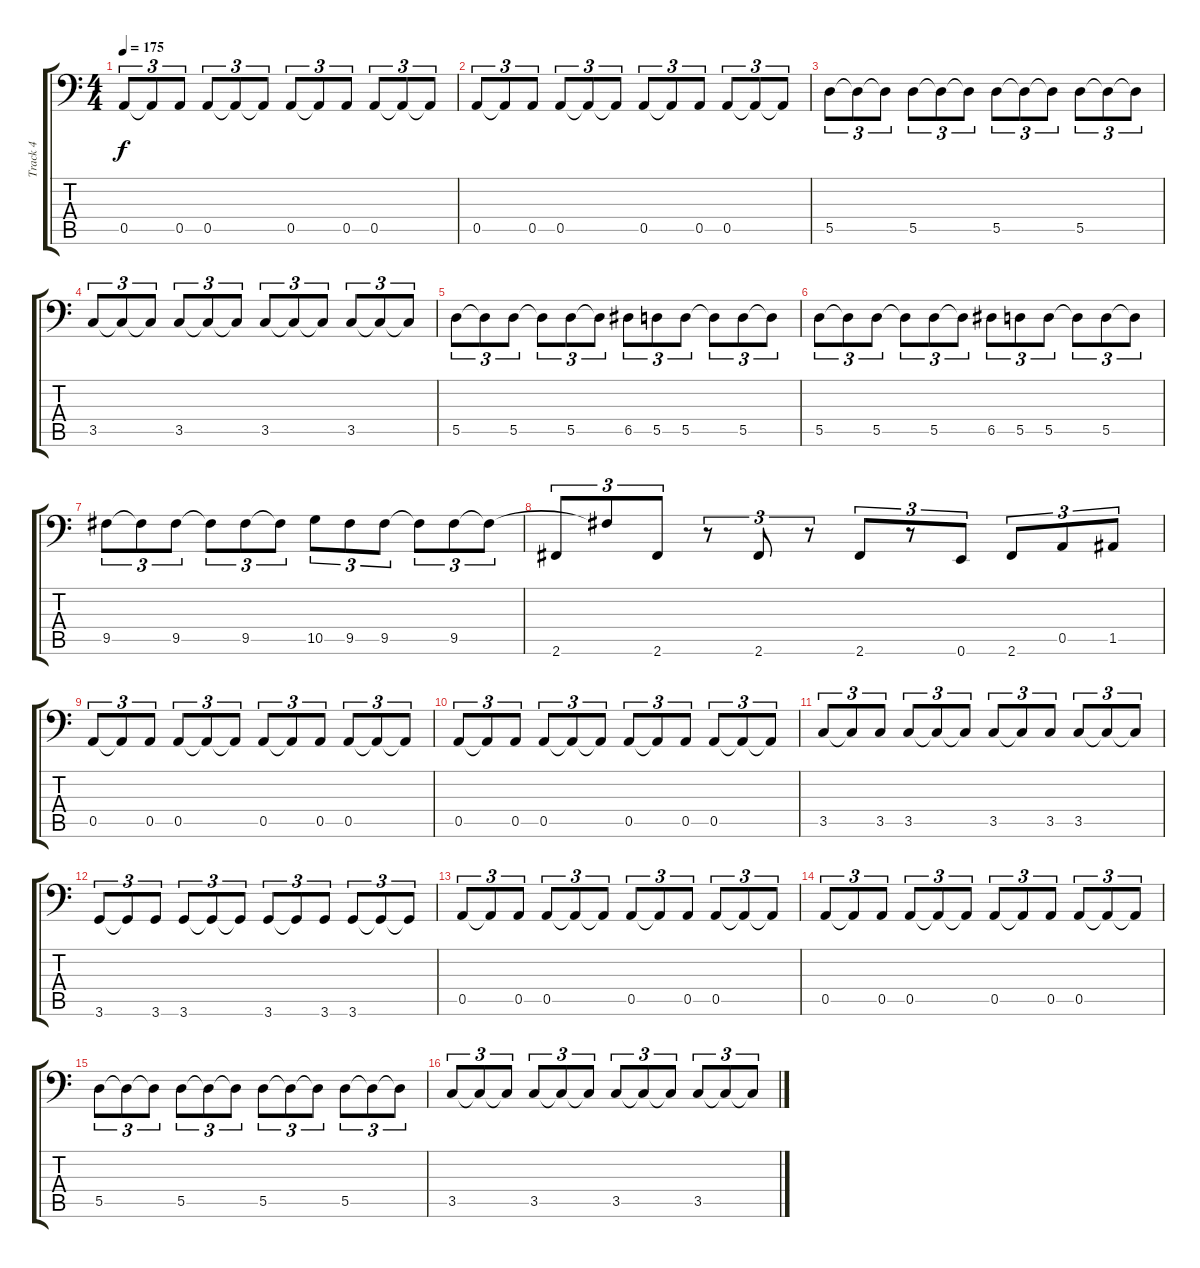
\track ("Track 4" "Track 4") {instrument electricbassfinger}
\staff {score tabs}
\tuning (E3 B2 G2 D2 A1 E1) {hide}
\ts (4 4)
\tempo 175
\clef f4
\ks c
0.5.8{tu (3 2) dy f} 0.5{t}.8{tu (3 2)} 0.5.8{tu (3 2)} 0.5.8{tu (3 2)} 0.5{t}.8{tu (3 2)} 0.5{t}.8{tu (3 2)} 0.5.8{tu (3 2)} 0.5{t}.8{tu (3 2)} 0.5.8{tu (3 2)} 0.5.8{tu (3 2)} 0.5{t}.8{tu (3 2)} 0.5{t}.8{tu (3 2)} |
0.5.8{tu (3 2)} 0.5{t}.8{tu (3 2)} 0.5.8{tu (3 2)} 0.5.8{tu (3 2)} 0.5{t}.8{tu (3 2)} 0.5{t}.8{tu (3 2)} 0.5.8{tu (3 2)} 0.5{t}.8{tu (3 2)} 0.5.8{tu (3 2)} 0.5.8{tu (3 2)} 0.5{t}.8{tu (3 2)} 0.5{t}.8{tu (3 2)} |
5.5.8{tu (3 2)} 5.5{t}.8{tu (3 2)} 5.5{t}.8{tu (3 2)} 5.5.8{tu (3 2)} 5.5{t}.8{tu (3 2)} 5.5{t}.8{tu (3 2)} 5.5.8{tu (3 2)} 5.5{t}.8{tu (3 2)} 5.5{t}.8{tu (3 2)} 5.5.8{tu (3 2)} 5.5{t}.8{tu (3 2)} 5.5{t}.8{tu (3 2)} |
3.5.8{tu (3 2)} 3.5{t}.8{tu (3 2)} 3.5{t}.8{tu (3 2)} 3.5.8{tu (3 2)} 3.5{t}.8{tu (3 2)} 3.5{t}.8{tu (3 2)} 3.5.8{tu (3 2)} 3.5{t}.8{tu (3 2)} 3.5{t}.8{tu (3 2)} 3.5.8{tu (3 2)} 3.5{t}.8{tu (3 2)} 3.5{t}.8{tu (3 2)} |
5.5.8{tu (3 2)} 5.5{t}.8{tu (3 2)} 5.5.8{tu (3 2)} 5.5{t}.8{tu (3 2)} 5.5.8{tu (3 2)} 5.5{t}.8{tu (3 2)} 6.5.8{tu (3 2)} 5.5.8{tu (3 2)} 5.5.8{tu (3 2)} 5.5{t}.8{tu (3 2)} 5.5.8{tu (3 2)} 5.5{t}.8{tu (3 2)} |
5.5.8{tu (3 2)} 5.5{t}.8{tu (3 2)} 5.5.8{tu (3 2)} 5.5{t}.8{tu (3 2)} 5.5.8{tu (3 2)} 5.5{t}.8{tu (3 2)} 6.5.8{tu (3 2)} 5.5.8{tu (3 2)} 5.5.8{tu (3 2)} 5.5{t}.8{tu (3 2)} 5.5.8{tu (3 2)} 5.5{t}.8{tu (3 2)} |
9.5.8{tu (3 2)} 9.5{t}.8{tu (3 2)} 9.5.8{tu (3 2)} 9.5{t}.8{tu (3 2)} 9.5.8{tu (3 2)} 9.5{t}.8{tu (3 2)} 10.5.8{tu (3 2)} 9.5.8{tu (3 2)} 9.5.8{tu (3 2)} 9.5{t}.8{tu (3 2)} 9.5.8{tu (3 2)} 9.5{t}.8{tu (3 2)} |
2.6.8{tu (3 2)} 9.5{t}.8{tu (3 2)} 2.6.8{tu (3 2)} r.8{tu (3 2)} 2.6.8{tu (3 2)} r.8{tu (3 2)} 2.6.8{tu (3 2)} r.8{tu (3 2)} 0.6.8{tu (3 2)} 2.6.8{tu (3 2)} 0.5.8{tu (3 2)} 1.5.8{tu (3 2)} |
0.5.8{tu (3 2)} 0.5{t}.8{tu (3 2)} 0.5.8{tu (3 2)} 0.5.8{tu (3 2)} 0.5{t}.8{tu (3 2)} 0.5{t}.8{tu (3 2)} 0.5.8{tu (3 2)} 0.5{t}.8{tu (3 2)} 0.5.8{tu (3 2)} 0.5.8{tu (3 2)} 0.5{t}.8{tu (3 2)} 0.5{t}.8{tu (3 2)} |
0.5.8{tu (3 2)} 0.5{t}.8{tu (3 2)} 0.5.8{tu (3 2)} 0.5.8{tu (3 2)} 0.5{t}.8{tu (3 2)} 0.5{t}.8{tu (3 2)} 0.5.8{tu (3 2)} 0.5{t}.8{tu (3 2)} 0.5.8{tu (3 2)} 0.5.8{tu (3 2)} 0.5{t}.8{tu (3 2)} 0.5{t}.8{tu (3 2)} |
3.5.8{tu (3 2)} 3.5{t}.8{tu (3 2)} 3.5.8{tu (3 2)} 3.5.8{tu (3 2)} 3.5{t}.8{tu (3 2)} 3.5{t}.8{tu (3 2)} 3.5.8{tu (3 2)} 3.5{t}.8{tu (3 2)} 3.5.8{tu (3 2)} 3.5.8{tu (3 2)} 3.5{t}.8{tu (3 2)} 3.5{t}.8{tu (3 2)} |
3.6.8{tu (3 2)} 3.6{t}.8{tu (3 2)} 3.6.8{tu (3 2)} 3.6.8{tu (3 2)} 3.6{t}.8{tu (3 2)} 3.6{t}.8{tu (3 2)} 3.6.8{tu (3 2)} 3.6{t}.8{tu (3 2)} 3.6.8{tu (3 2)} 3.6.8{tu (3 2)} 3.6{t}.8{tu (3 2)} 3.6{t}.8{tu (3 2)} |
0.5.8{tu (3 2)} 0.5{t}.8{tu (3 2)} 0.5.8{tu (3 2)} 0.5.8{tu (3 2)} 0.5{t}.8{tu (3 2)} 0.5{t}.8{tu (3 2)} 0.5.8{tu (3 2)} 0.5{t}.8{tu (3 2)} 0.5.8{tu (3 2)} 0.5.8{tu (3 2)} 0.5{t}.8{tu (3 2)} 0.5{t}.8{tu (3 2)} |
0.5.8{tu (3 2)} 0.5{t}.8{tu (3 2)} 0.5.8{tu (3 2)} 0.5.8{tu (3 2)} 0.5{t}.8{tu (3 2)} 0.5{t}.8{tu (3 2)} 0.5.8{tu (3 2)} 0.5{t}.8{tu (3 2)} 0.5.8{tu (3 2)} 0.5.8{tu (3 2)} 0.5{t}.8{tu (3 2)} 0.5{t}.8{tu (3 2)} |
5.5.8{tu (3 2)} 5.5{t}.8{tu (3 2)} 5.5{t}.8{tu (3 2)} 5.5.8{tu (3 2)} 5.5{t}.8{tu (3 2)} 5.5{t}.8{tu (3 2)} 5.5.8{tu (3 2)} 5.5{t}.8{tu (3 2)} 5.5{t}.8{tu (3 2)} 5.5.8{tu (3 2)} 5.5{t}.8{tu (3 2)} 5.5{t}.8{tu (3 2)} |
3.5.8{tu (3 2)} 3.5{t}.8{tu (3 2)} 3.5{t}.8{tu (3 2)} 3.5.8{tu (3 2)} 3.5{t}.8{tu (3 2)} 3.5{t}.8{tu (3 2)} 3.5.8{tu (3 2)} 3.5{t}.8{tu (3 2)} 3.5{t}.8{tu (3 2)} 3.5.8{tu (3 2)} 3.5{t}.8{tu (3 2)} 3.5{t}.8{tu (3 2)}
